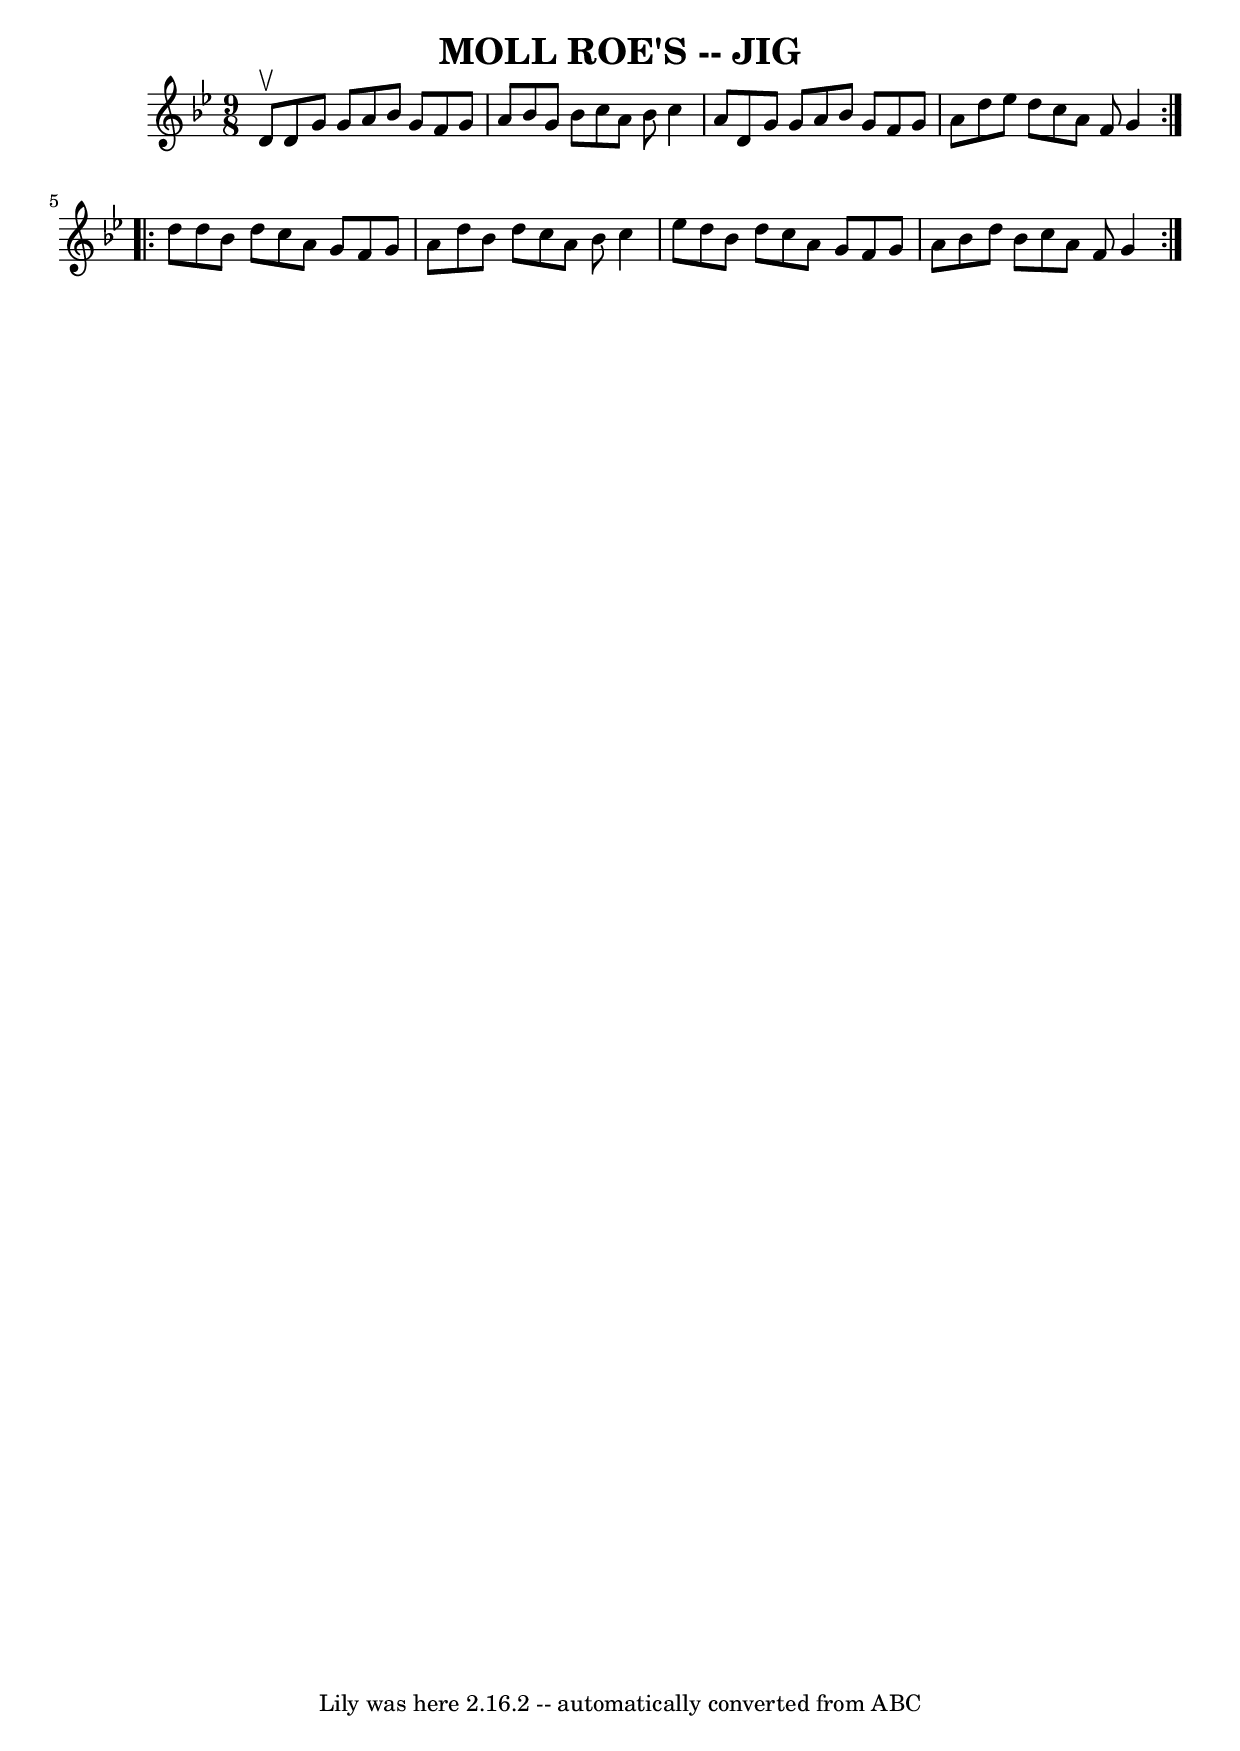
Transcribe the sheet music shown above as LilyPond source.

\version "2.16.2"
\include "Mammoth.ily"
\header {
  %% book = "Ryan's Mammoth Collection of Fiddle Tunes"
  crossRefNumber = "1"
  footnotes = ""
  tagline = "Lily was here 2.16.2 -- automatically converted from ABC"
  title = "MOLL ROE'S -- JIG"

}
voicedefault =  {



  \repeat volta 2 {

    \time 9/8 
    \key g \minor d'8^\upbow       |
    d'8 g'8 g'8 a'8 
    bes'8 g'8 f'8 g'8 a'8    |
    bes'8 g'8 bes'8    
    c''8 a'8 bes'8 c''4 a'8    |
    d'8 g'8 g'8 a'8    
    bes'8 g'8 f'8 g'8 a'8    |
    d''8 ees''8 d''8 c''8  
    a'8 f'8 g'4    
  }     
  \repeat volta 2 {
    d''8        |
    d''8    
    bes'8 d''8 c''8 a'8 g'8 f'8 g'8 a'8    |
    d''8    
    bes'8 d''8 c''8 a'8 bes'8 c''4 ees''8    |
    d''8    
    bes'8 d''8 c''8 a'8 g'8 f'8 g'8 a'8    |
    bes'8    
    d''8 bes'8 c''8 a'8 f'8 g'4    
  }   

}

\score{
  <<

    \context Staff="default"
    {
      \voicedefault 
      
    }

  >>
  \layout {
    
  }
  \midi {
  }

}
